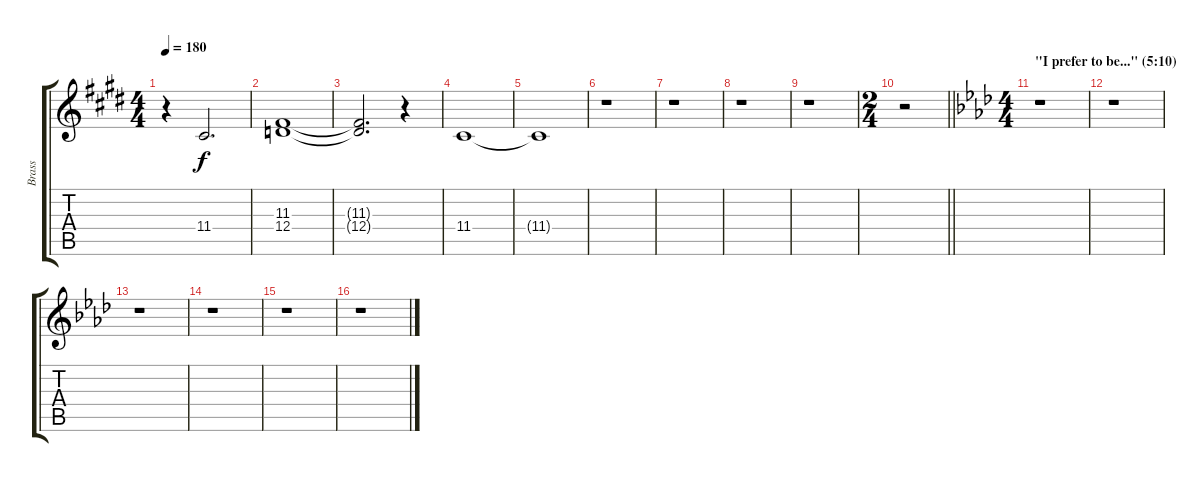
\track ("Brass" "Brass") {instrument brasssection}
\staff {score tabs}
\tuning (E4 B3 G3 D3 A2 E2) {hide}
\ts (4 4)
\tempo 180
\clef g2
\ks c#minor
r.4{dy f} 11.4.2{d} |
(11.3 12.4).1 |
(11.3{t} 12.4{t}).2{d} r.4 |
11.4.1 |
11.4{t}.1 |
r.1 |
r.1 |
r.1 |
r.1 |
\ts (2 4)
\barLineRight lightlight
r.2 |
\ts (4 4)
\section ("" "\"I prefer to be...\" (5:10)")
\ks fminor
r.1 |
r.1 |
r.1 |
r.1 |
r.1 |
r.1
